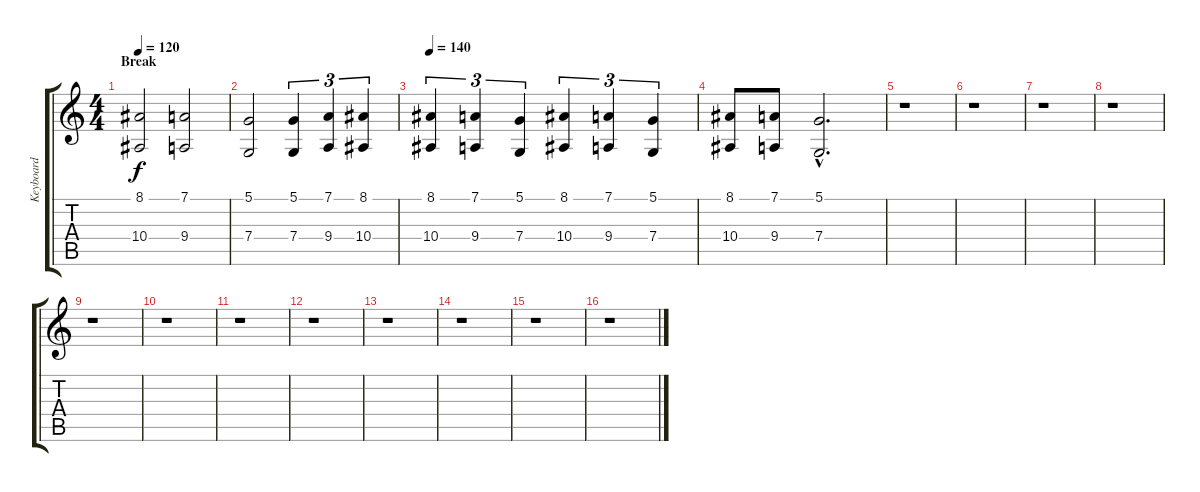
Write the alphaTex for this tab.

\track ("Keyboard" "Keyboard") {instrument stringensemble2}
\staff {score tabs}
\tuning (D4 A3 F3 C3 G2 D2) {hide}
\ts (4 4)
\section ("" "Break")
\tempo 120
\clef g2
\ks c
(8.1 10.4).2{dy f volume 14 instrument stringensemble1} (7.1 9.4).2 |
(5.1 7.4).2 (5.1 7.4).4{tu (3 2)} (7.1 9.4).4{tu (3 2)} (8.1 10.4).4{tu (3 2)} |
\tempo 140
(8.1 10.4).4{tu (3 2)} (7.1 9.4).4{tu (3 2)} (5.1 7.4).4{tu (3 2)} (8.1 10.4).4{tu (3 2)} (7.1 9.4).4{tu (3 2)} (5.1 7.4).4{tu (3 2)} |
(8.1 10.4).8 (7.1 9.4).8 (5.1{hac} 7.4{hac}).2{d} |
r.1 |
r.1 |
r.1 |
r.1 |
r.1 |
r.1 |
r.1 |
r.1 |
r.1 |
r.1 |
r.1 |
r.1
